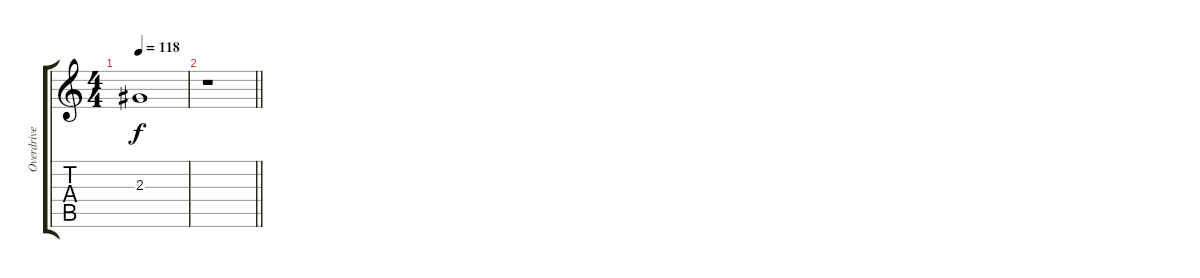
\track ("Overdrive Guitar" "Overdrive ") {instrument overdrivenguitar}
\staff {score tabs}
\tuning (Eb4 Bb3 Gb3 Db3 Ab2 Eb2) {hide}
\ts (4 4)
\tempo 118
\clef g2
\ks c
2.3{t}.1{dy f} |
\barLineRight lightlight
r.1
